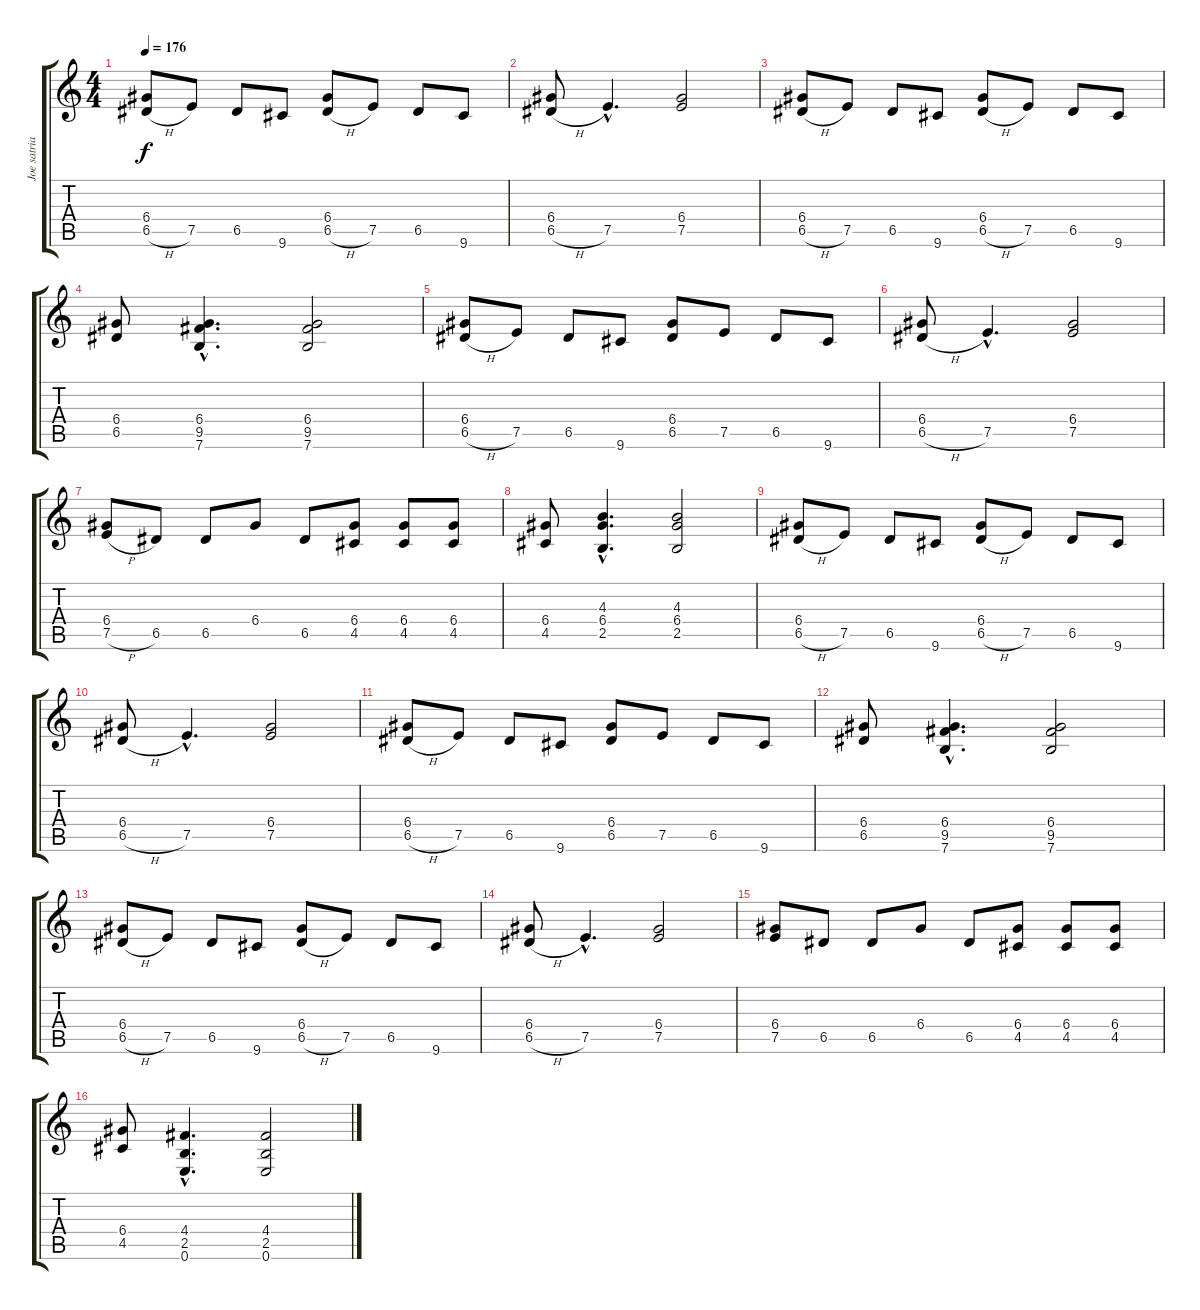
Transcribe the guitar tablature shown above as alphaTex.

\track ("Joe satriani" "Joe satria") {instrument overdrivenguitar}
\staff {score tabs}
\tuning (E4 B3 G3 D3 A2 E2) {hide}
\ts (4 4)
\tempo 176
\clef g2
\ks c
(6.4 6.5{h}).8{dy f instrument overdrivenguitar} 7.5.8 6.5.8 9.6.8 (6.4 6.5{h}).8 7.5.8 6.5.8 9.6.8 |
(6.4 6.5{h}).8 7.5{hac}.4{d} (6.4 7.5).2 |
(6.4 6.5{h}).8 7.5.8 6.5.8 9.6.8 (6.4 6.5{h}).8 7.5.8 6.5.8 9.6.8 |
(6.4 6.5).8 (6.4{hac} 9.5{hac} 7.6{hac}).4{d} (6.4 9.5 7.6).2 |
(6.4 6.5{h}).8 7.5.8 6.5.8 9.6.8 (6.4 6.5).8 7.5.8 6.5.8 9.6.8 |
(6.4 6.5{h}).8 7.5{hac}.4{d} (6.4 7.5).2 |
(6.4 7.5{h}).8 6.5.8 6.5.8 6.4.8 6.5.8 (6.4 4.5).8 (6.4 4.5).8 (6.4 4.5).8 |
(6.4 4.5).8 (4.3{hac} 6.4{hac} 2.5{hac}).4{d} (4.3 6.4 2.5).2 |
(6.4 6.5{h}).8 7.5.8 6.5.8 9.6.8 (6.4 6.5{h}).8 7.5.8 6.5.8 9.6.8 |
(6.4 6.5{h}).8 7.5{hac}.4{d} (6.4 7.5).2 |
(6.4 6.5{h}).8 7.5.8 6.5.8 9.6.8 (6.4 6.5).8 7.5.8 6.5.8 9.6.8 |
(6.4 6.5).8 (6.4{hac} 9.5{hac} 7.6{hac}).4{d} (6.4 9.5 7.6).2 |
(6.4 6.5{h}).8 7.5.8 6.5.8 9.6.8 (6.4 6.5{h}).8 7.5.8 6.5.8 9.6.8 |
(6.4 6.5{h}).8 7.5{hac}.4{d} (6.4 7.5).2 |
(6.4 7.5).8 6.5.8 6.5.8 6.4.8 6.5.8 (6.4 4.5).8 (6.4 4.5).8 (6.4 4.5).8 |
(6.4 4.5).8 (4.4{hac} 2.5{hac} 0.6{hac}).4{d} (4.4 2.5 0.6).2
